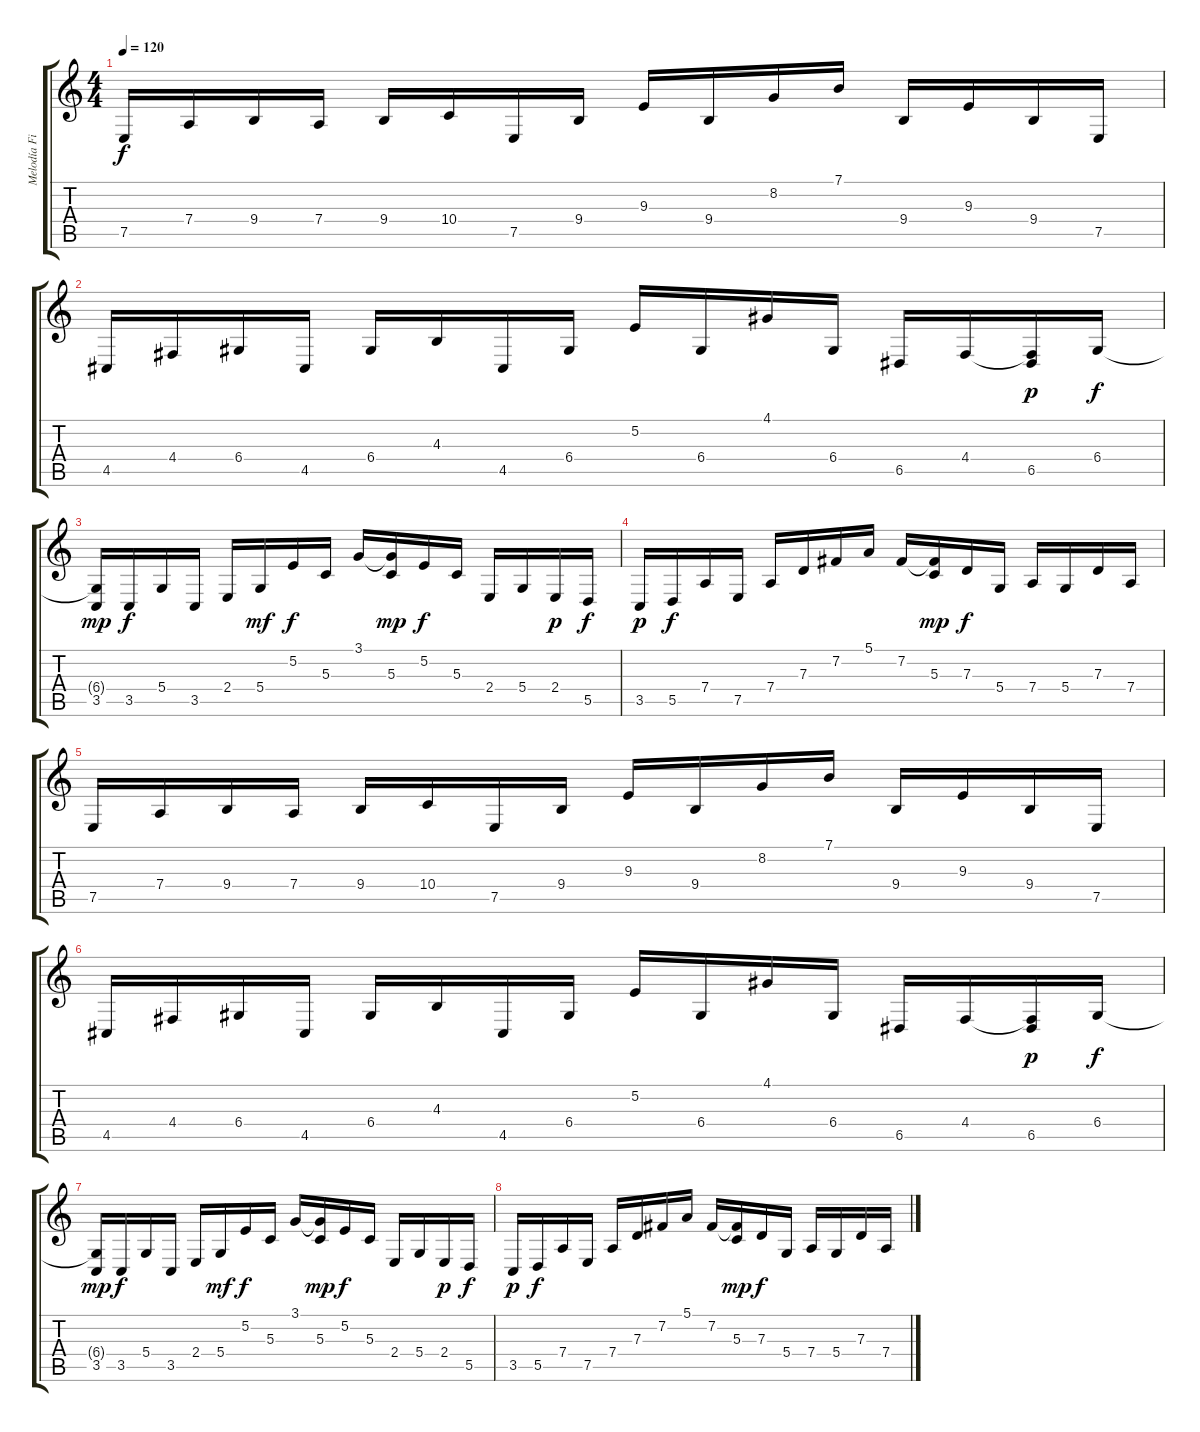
\track ("Melodía Final" "Melodía Fi") {instrument orchestralharp}
\staff {score tabs}
\tuning (E4 B3 G3 D3 A2 E2) {hide}
\ts (4 4)
\tempo 120
\clef g2
\ks c
7.5.16{dy f} 7.4.16 9.4.16 7.4.16 9.4.16 10.4.16 7.5.16 9.4.16 9.3.16 9.4.16 8.2.16 7.1.16 9.4.16 9.3.16 9.4.16 7.5.16 |
4.5.16 4.4.16 6.4.16 4.5.16 6.4.16 4.3.16 4.5.16 6.4.16 5.2.16 6.4.16 4.1.16 6.4.16 6.5.16 4.4.16 (4.4{t} 6.5).16{dy p} 6.4.16{dy f} |
(6.4{t} 3.5).16{dy mp} 3.5.16{dy f} 5.4.16 3.5.16 2.4.16 5.4.16{dy mf} 5.2.16{dy f} 5.3.16 3.1.16 (3.1{t} 5.3).16{dy mp} 5.2.16{dy f} 5.3.16 2.4.16 5.4.16 2.4.16{dy p} 5.5.16{dy f} |
3.5.16{dy p} 5.5.16{dy f} 7.4.16 7.5.16 7.4.16 7.3.16 7.2.16 5.1.16 7.2.16 (7.2{t} 5.3).16{dy mp} 7.3.16{dy f} 5.4.16 7.4.16 5.4.16 7.3.16 7.4.16 |
7.5.16 7.4.16 9.4.16 7.4.16 9.4.16 10.4.16 7.5.16 9.4.16 9.3.16 9.4.16 8.2.16 7.1.16 9.4.16 9.3.16 9.4.16 7.5.16 |
4.5.16 4.4.16 6.4.16 4.5.16 6.4.16 4.3.16 4.5.16 6.4.16 5.2.16 6.4.16 4.1.16 6.4.16 6.5.16 4.4.16 (4.4{t} 6.5).16{dy p} 6.4.16{dy f} |
(6.4{t} 3.5).16{dy mp} 3.5.16{dy f} 5.4.16 3.5.16 2.4.16 5.4.16{dy mf} 5.2.16{dy f} 5.3.16 3.1.16 (3.1{t} 5.3).16{dy mp} 5.2.16{dy f} 5.3.16 2.4.16 5.4.16 2.4.16{dy p} 5.5.16{dy f} |
3.5.16{dy p} 5.5.16{dy f} 7.4.16 7.5.16 7.4.16 7.3.16 7.2.16 5.1.16 7.2.16 (7.2{t} 5.3).16{dy mp} 7.3.16{dy f} 5.4.16 7.4.16 5.4.16 7.3.16 7.4.16
